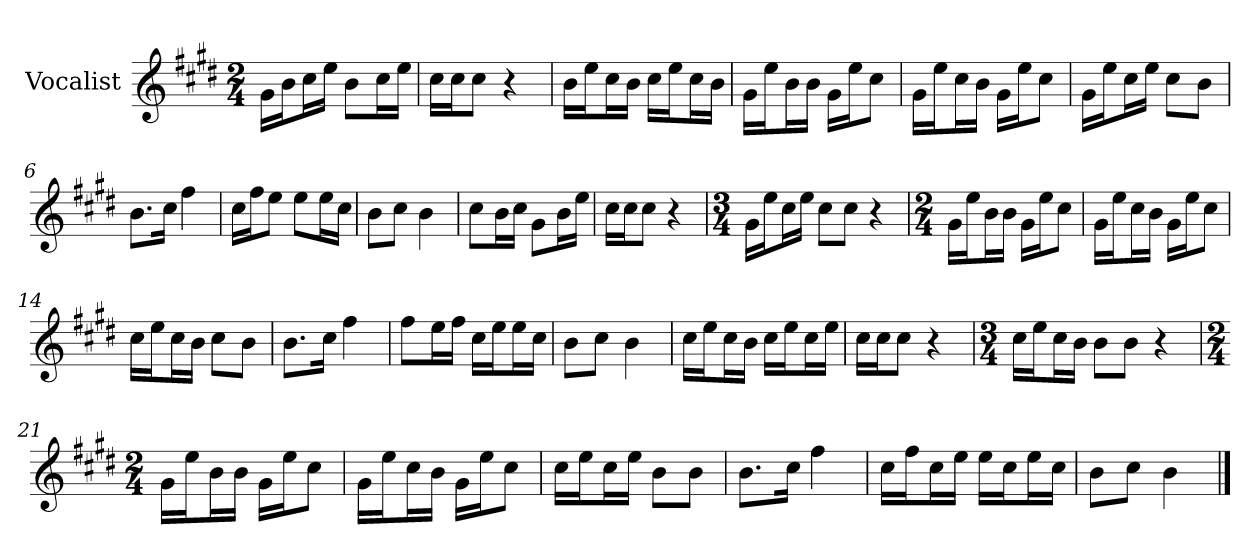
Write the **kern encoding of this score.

**kern
*part1
*staff1
*I"Vocalist
*k[f#c#g#d#]
*E:
*M2/4
=
16g#LL
16bJ
16cc#L
16eeJJ
8bL
16cc#L
16eeJJ
=1
16cc#LL
16cc#J
8cc#J
4r
=2
16bLL
16eeJ
16cc#L
16bJJ
16cc#LL
16eeJ
16cc#L
16bJJ
=3
16g#LL
16eeJ
16bL
16bJJ
16g#LL
16eeJ
8cc#J
=4
16g#LL
16eeJ
16cc#L
16bJJ
16g#LL
16eeJ
8cc#J
=5
16g#LL
16eeJ
16cc#L
16eeJJ
8cc#L
8bJ
=6
8.bL
16cc#Jk
4ff#
=7
16cc#LL
16ff#J
8eeJ
8eeL
16eeL
16cc#JJ
=8
8bL
8cc#J
4b
=9
8cc#L
16bL
16cc#JJ
8g#L
16bL
16eeJJ
=10
16cc#LL
16cc#J
8cc#J
4r
=11
*M3/4
16g#LL
16eeJ
16cc#L
16eeJJ
8cc#L
8cc#J
4r
=12
*M2/4
16g#LL
16eeJ
16bL
16bJJ
16g#LL
16eeJ
8cc#J
=13
16g#LL
16eeJ
16cc#L
16bJJ
16g#LL
16eeJ
8cc#J
=14
16cc#LL
16eeJ
16cc#L
16bJJ
8cc#L
8bJ
=15
8.bL
16cc#Jk
4ff#
=16
8ff#L
16eeL
16ff#JJ
16cc#LL
16eeJ
16eeL
16cc#JJ
=17
8bL
8cc#J
4b
=18
16cc#LL
16eeJ
16cc#L
16bJJ
16cc#LL
16eeJ
16cc#L
16eeJJ
=19
16cc#LL
16cc#J
8cc#J
4r
=20
*M3/4
16cc#LL
16eeJ
16cc#L
16bJJ
8bL
8bJ
4r
=21
*M2/4
16g#LL
16eeJ
16bL
16bJJ
16g#LL
16eeJ
8cc#J
=22
16g#LL
16eeJ
16cc#L
16bJJ
16g#LL
16eeJ
8cc#J
=23
16cc#LL
16eeJ
16cc#L
16eeJJ
8bL
8bJ
=24
8.bL
16cc#Jk
4ff#
=25
16cc#LL
16ff#J
16cc#L
16eeJJ
16eeLL
16cc#J
16eeL
16cc#JJ
=26
8bL
8cc#J
4b
==
*-
